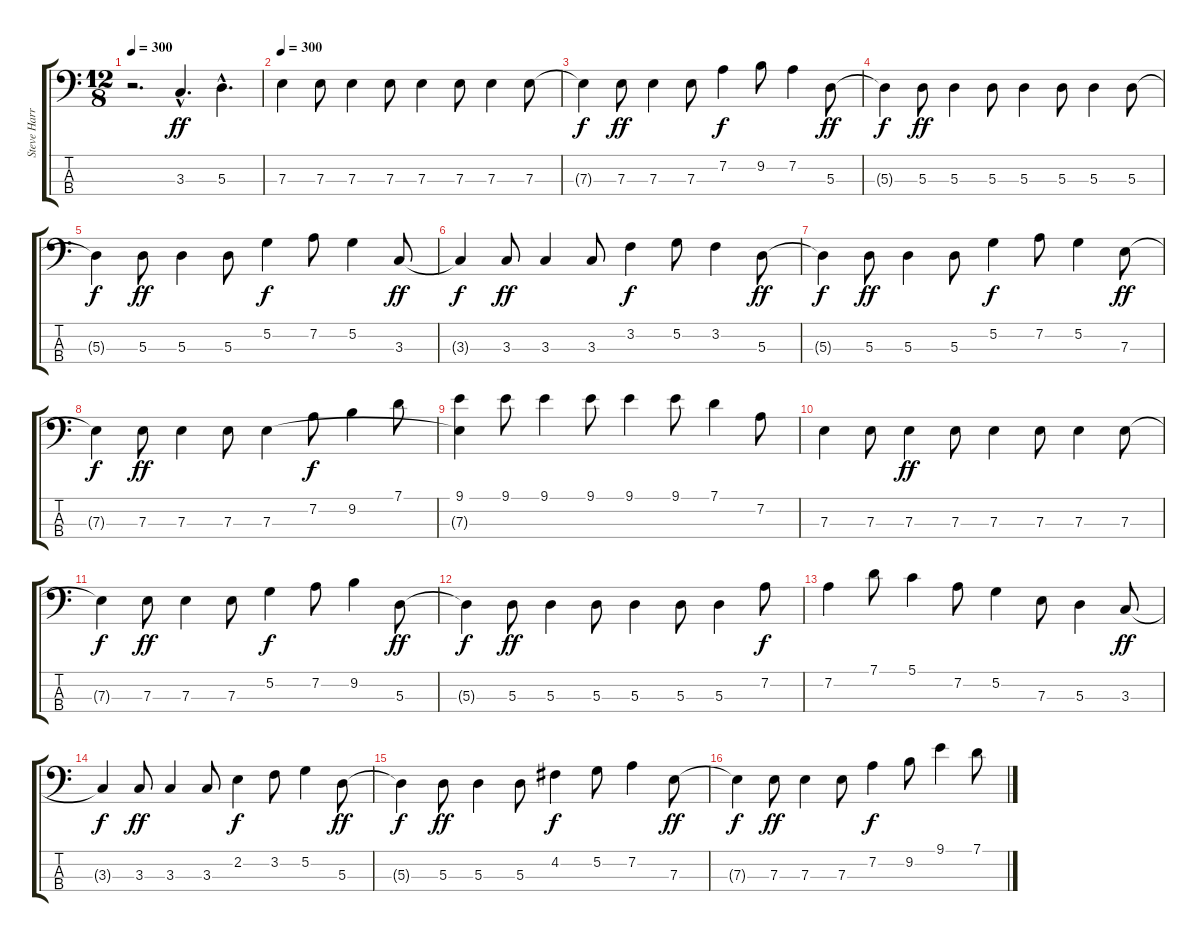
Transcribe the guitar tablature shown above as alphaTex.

\track ("Steve Harris" "Steve Harr") {instrument electricbassfinger}
\staff {score tabs}
\tuning (G2 D2 A1 E1) {hide}
\ts (12 8)
\tempo 300
\clef f4
\ks c
r.2{d dy ff} 3.3{hac}.4{d} 5.3{hac}.4{d} |
\tempo 300
7.3.4 7.3.8 7.3.4 7.3.8 7.3.4 7.3.8 7.3.4 7.3.8 |
7.3{t}.4{dy f} 7.3.8{dy ff} 7.3.4 7.3.8 7.2.4{dy f} 9.2.8 7.2.4 5.3.8{dy ff} |
5.3{t}.4{dy f} 5.3.8{dy ff} 5.3.4 5.3.8 5.3.4 5.3.8 5.3.4 5.3.8 |
5.3{t}.4{dy f} 5.3.8{dy ff} 5.3.4 5.3.8 5.2.4{dy f} 7.2.8 5.2.4 3.3.8{dy ff} |
3.3{t}.4{dy f} 3.3.8{dy ff} 3.3.4 3.3.8 3.2.4{dy f} 5.2.8 3.2.4 5.3.8{dy ff} |
5.3{t}.4{dy f} 5.3.8{dy ff} 5.3.4 5.3.8 5.2.4{dy f} 7.2.8 5.2.4 7.3.8{dy ff} |
7.3{t}.4{dy f} 7.3.8{dy ff} 7.3.4 7.3.8 7.3.4 7.2.8{dy f} 9.2.4 7.1.8 |
(9.1 7.3{t}).4 9.1.8 9.1.4 9.1.8 9.1.4 9.1.8 7.1.4 7.2.8 |
7.3.4 7.3.8 7.3.4{dy ff} 7.3.8 7.3.4 7.3.8 7.3.4 7.3.8 |
7.3{t}.4{dy f} 7.3.8{dy ff} 7.3.4 7.3.8 5.2.4{dy f} 7.2.8 9.2.4 5.3.8{dy ff} |
5.3{t}.4{dy f} 5.3.8{dy ff} 5.3.4 5.3.8 5.3.4 5.3.8 5.3.4 7.2.8{dy f} |
7.2.4 7.1.8 5.1.4 7.2.8 5.2.4 7.3.8 5.3.4 3.3.8{dy ff} |
3.3{t}.4{dy f} 3.3.8{dy ff} 3.3.4 3.3.8 2.2.4{dy f} 3.2.8 5.2.4 5.3.8{dy ff} |
5.3{t}.4{dy f} 5.3.8{dy ff} 5.3.4 5.3.8 4.2.4{dy f} 5.2.8 7.2.4 7.3.8{dy ff} |
7.3{t}.4{dy f} 7.3.8{dy ff} 7.3.4 7.3.8 7.2.4{dy f} 9.2.8 9.1.4 7.1.8
